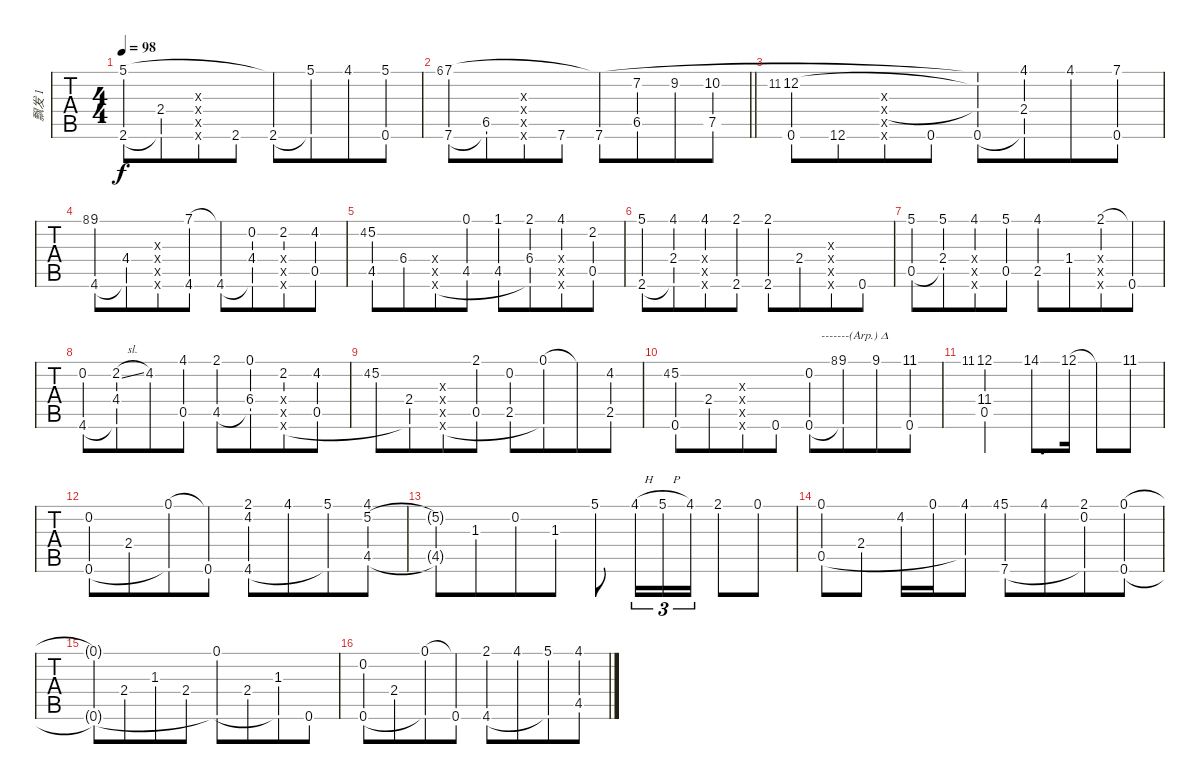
\track ("飘发 1" "飘发 1") {instrument acousticguitarsteel}
\staff {tabs}
\tuning (E4 B3 G3 D3 A2 E2) {hide}
\ts (4 4)
\tempo 98
\clef g2
\ks e
(5.1 2.6).8{dy f} (2.4 2.6{t}).8{beam merge} (0.3{x} 0.4{x} 0.5{x} 0.6{x}).8 2.6.8 (5.1{t} 2.6).8 (5.1 2.6{t}).8{beam merge} 4.1.8 (5.1 0.6).8 |
\barLineRight lightlight
6.1.8{gr} (7.1 7.6).8 (6.5 7.6{t}).8{beam merge} (0.3{x} 0.4{x} 0.5{x} 0.6{x}).8 7.6.8 (7.1{t} 7.6).8 (7.2 6.5).8{beam merge} 9.2.8 (10.2 7.5).8 |
11.2.8{gr} (12.2 0.6).8 12.6.8{beam merge} (0.3{x} 0.4{x} 0.5{x} 0.6{x}).8 0.6.8 (7.1{t} 12.2{t} 0.4{t} 0.6).8 (4.1 2.4 0.6{t}).8{beam merge} 4.1.8 (7.1 0.6).8 |
8.1.8{gr} (9.1 4.6).8 (4.4 4.6{t}).8{beam merge} (0.3{x} 0.4{x} 0.5{x} 0.6{x}).8 (7.1 4.6).8 (7.1{t} 4.6).8 (0.2 4.4 4.6{t}).8{beam merge} (2.2 0.4{x} 0.5{x} 0.6{x}).8 (4.2 0.5).8 |
4.2.8{gr} (5.2 4.5).8 6.4.8{beam merge} (0.4{x} 0.5{x} 0.6{x}).8 (0.1 4.5).8 (1.1 4.5).8 (2.1 6.4 0.6{t}).8{beam merge} (4.1 0.4{x} 0.5{x} 0.6{x}).8 (2.2 0.5).8 |
(5.1 2.6).8 (4.1 2.4 2.6{t}).8{beam merge} (4.1 0.4{x} 0.5{x} 0.6{x}).8 (2.1 2.6).8 (2.1 2.6).8 2.4.8{beam merge} (0.3{x} 0.4{x} 0.5{x} 0.6{x}).8 0.6.8 |
(5.1 0.5).8 (5.1 2.4 0.5{t}).8{beam merge} (4.1 0.4{x} 0.5{x} 0.6{x}).8 (5.1 0.5).8 (4.1 2.5).8 1.4.8{beam merge} (2.1 0.4{x} 0.5{x} 0.6{x}).8 (2.1{t} 0.6).8 |
(0.2 4.6).8 (2.2{sl} 4.4 4.6{t}).8{beam merge} 4.2.8 (4.1 0.5).8 (2.1 4.5).8 (0.1 6.4 4.5{t}).8{beam merge} (2.2 0.4{x} 0.5{x} 0.6{x}).8 (4.2 0.5).8 |
4.2.8{gr} 5.2.8 (2.4 0.6{t}).8{beam merge} (0.3{x} 0.4{x} 0.5{x} 0.6{x}).8 (2.1 0.5).8 (0.2 2.5).8 (0.1 0.6{t}).8{beam merge} 0.1{t}.8 (4.2 2.5).8 |
4.2.8{gr} (5.2 0.6).8 2.4.8{beam merge} (1.3{x} 0.4{x} 0.5{x} 0.6{x}).8 0.6.8 (0.2 0.6).8{txt "    -------(Arp.) Δ"} 8.1.8{gr} (9.1 0.6{t}).8{beam merge} 9.1.8 (11.1 0.6).8 |
11.1.8{gr} (12.1 11.4 0.5).2 14.1.8{d} 12.1.16 12.1{t}.8 11.1.8 |
(0.2 0.6).8{beam Up} 2.4.8{beam Up beam merge} (0.1 0.6{t}).8{beam Up} (0.1{t} 0.6).8{beam Up} (2.1 4.2 4.6).8 4.1.8{beam merge} (5.1 4.6{t}).8 (4.1 5.2 4.5).8 |
(5.2{t} 4.5{t}).8 1.3.8{beam merge} 0.2.8 1.3.8 5.1.8 4.1{h}.16{tu (3 2)} 5.1{h}.16{tu (3 2)} 4.1.16{tu (3 2)} 2.1.8 0.1.8 |
(0.1 0.5).8 2.4.8 4.2.16 0.1.16 (4.1 0.5{t}).8 4.1.8{gr} (5.1 7.6).8 4.1.8{beam merge} (2.1 0.2 7.6{t}).8 (0.1 0.6).8 |
(0.1{t} 0.6{t}).8 2.4.8{beam merge} 1.3.8 2.4.8 (0.1 0.6{t}).8 2.4.8{beam merge} (1.3 0.6{t}).8 0.6.8 |
(0.2 0.6).8 2.4.8{beam merge} (0.1 0.6{t}).8 (0.1{t} 0.6).8 (2.1 4.6).8 4.1.8{beam merge} (5.1 4.6{t}).8 (4.1 4.5).8
